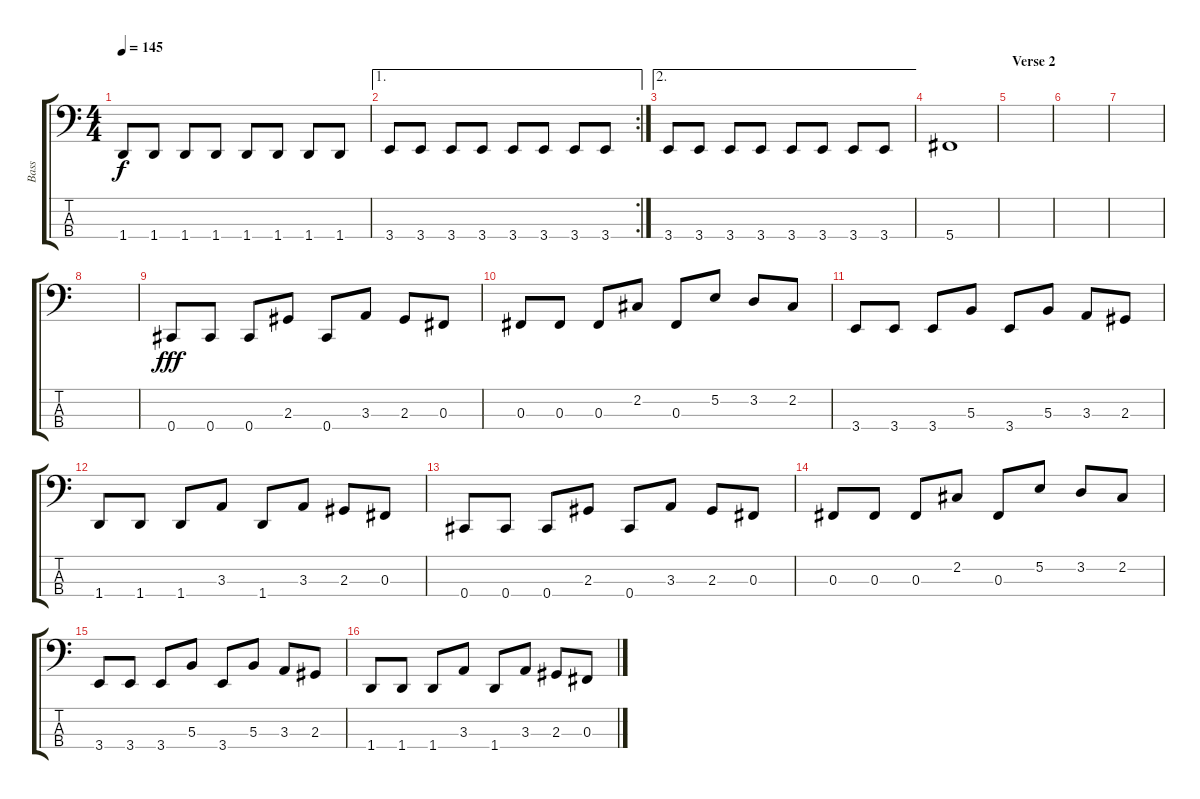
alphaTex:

\track ("Bass" "Bass") {instrument electricbassfinger}
\staff {score tabs}
\tuning (E2 B1 Gb1 Db1) {hide}
\ts (4 4)
\tempo 145
\clef f4
\ks c
1.4.8{dy f} 1.4.8 1.4.8 1.4.8 1.4.8 1.4.8 1.4.8 1.4.8 |
\ae 1
\rc 2
3.4.8 3.4.8 3.4.8 3.4.8 3.4.8 3.4.8 3.4.8 3.4.8 |
\ae 2
3.4.8 3.4.8 3.4.8 3.4.8 3.4.8 3.4.8 3.4.8 3.4.8 |
5.4.1 |
\section ("" "Verse 2")
|
|
|
|
0.4.8{dy fff instrument slapbass1} 0.4.8 0.4.8 2.3.8 0.4.8 3.3.8 2.3.8 0.3.8 |
0.3.8 0.3.8 0.3.8 2.2.8 0.3.8 5.2.8 3.2.8 2.2.8 |
3.4.8 3.4.8 3.4.8 5.3.8 3.4.8 5.3.8 3.3.8 2.3.8 |
1.4.8 1.4.8 1.4.8 3.3.8 1.4.8 3.3.8 2.3.8 0.3.8 |
0.4.8{instrument slapbass1} 0.4.8 0.4.8 2.3.8 0.4.8 3.3.8 2.3.8 0.3.8 |
0.3.8 0.3.8 0.3.8 2.2.8 0.3.8 5.2.8 3.2.8 2.2.8 |
3.4.8 3.4.8 3.4.8 5.3.8 3.4.8 5.3.8 3.3.8 2.3.8 |
1.4.8 1.4.8 1.4.8 3.3.8 1.4.8 3.3.8 2.3.8 0.3.8
